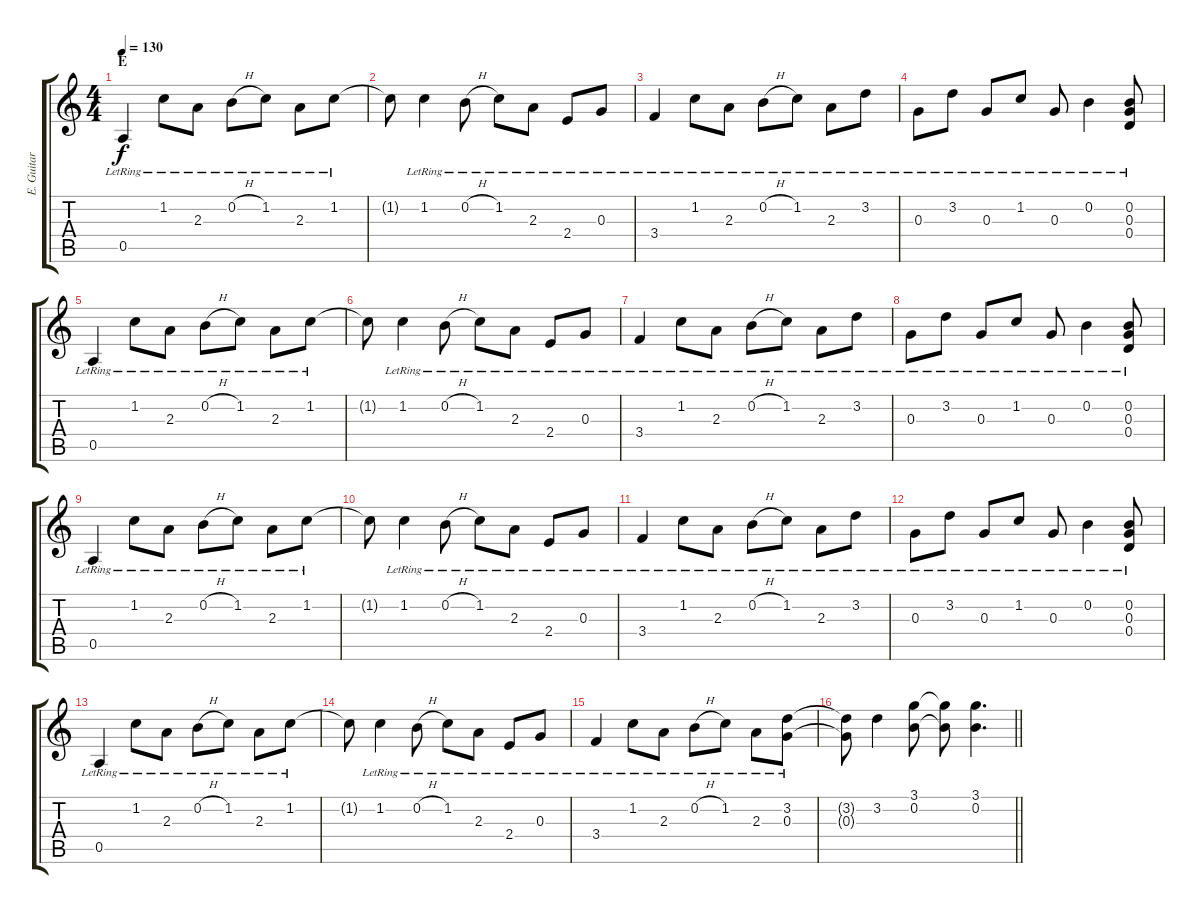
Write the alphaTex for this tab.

\track ("E. Guitar" "E. Guitar") {instrument electricguitarclean}
\staff {score tabs}
\tuning (E4 B3 G3 D3 A2 E2) {hide}
\ts (4 4)
\section ("" "E")
\tempo 130
\clef g2
\ks c
0.5{lr}.4{dy f} 1.2{lr}.8 2.3{lr}.8 0.2{h lr}.8 1.2{lr}.8 2.3{lr}.8 1.2{lr}.8 |
1.2{t}.8 1.2{lr}.4 0.2{h lr}.8 1.2{lr}.8 2.3{lr}.8 2.4{lr}.8 0.3{lr}.8 |
3.4{lr}.4 1.2{lr}.8 2.3{lr}.8 0.2{h lr}.8 1.2{lr}.8 2.3{lr}.8 3.2{lr}.8 |
0.3{lr}.8 3.2{lr}.8 0.3{lr}.8 1.2{lr}.8 0.3{lr}.8 0.2{lr}.4 (0.2{lr} 0.3{lr} 0.4{lr}).8 |
0.5{lr}.4 1.2{lr}.8 2.3{lr}.8 0.2{h lr}.8 1.2{lr}.8 2.3{lr}.8 1.2{lr}.8 |
1.2{t}.8 1.2{lr}.4 0.2{h lr}.8 1.2{lr}.8 2.3{lr}.8 2.4{lr}.8 0.3{lr}.8 |
3.4{lr}.4 1.2{lr}.8 2.3{lr}.8 0.2{h lr}.8 1.2{lr}.8 2.3{lr}.8 3.2{lr}.8 |
0.3{lr}.8 3.2{lr}.8 0.3{lr}.8 1.2{lr}.8 0.3{lr}.8 0.2{lr}.4 (0.2{lr} 0.3{lr} 0.4{lr}).8 |
0.5{lr}.4 1.2{lr}.8 2.3{lr}.8 0.2{h lr}.8 1.2{lr}.8 2.3{lr}.8 1.2{lr}.8 |
1.2{t}.8 1.2{lr}.4 0.2{h lr}.8 1.2{lr}.8 2.3{lr}.8 2.4{lr}.8 0.3{lr}.8 |
3.4{lr}.4 1.2{lr}.8 2.3{lr}.8 0.2{h lr}.8 1.2{lr}.8 2.3{lr}.8 3.2{lr}.8 |
0.3{lr}.8 3.2{lr}.8 0.3{lr}.8 1.2{lr}.8 0.3{lr}.8 0.2{lr}.4 (0.2{lr} 0.3{lr} 0.4{lr}).8 |
0.5{lr}.4 1.2{lr}.8 2.3{lr}.8 0.2{h lr}.8 1.2{lr}.8 2.3{lr}.8 1.2{lr}.8 |
1.2{t}.8 1.2{lr}.4 0.2{h lr}.8 1.2{lr}.8 2.3{lr}.8 2.4{lr}.8 0.3{lr}.8 |
3.4{lr}.4 1.2{lr}.8 2.3{lr}.8 0.2{h lr}.8 1.2{lr}.8 2.3{lr}.8 (3.2{lr} 0.3).8 |
\barLineRight lightlight
(3.2{t} 0.3{t}).8 3.2.4 (3.1 0.2).8 (3.1{t} 0.2{t}).8 (3.1 0.2).4{d}
